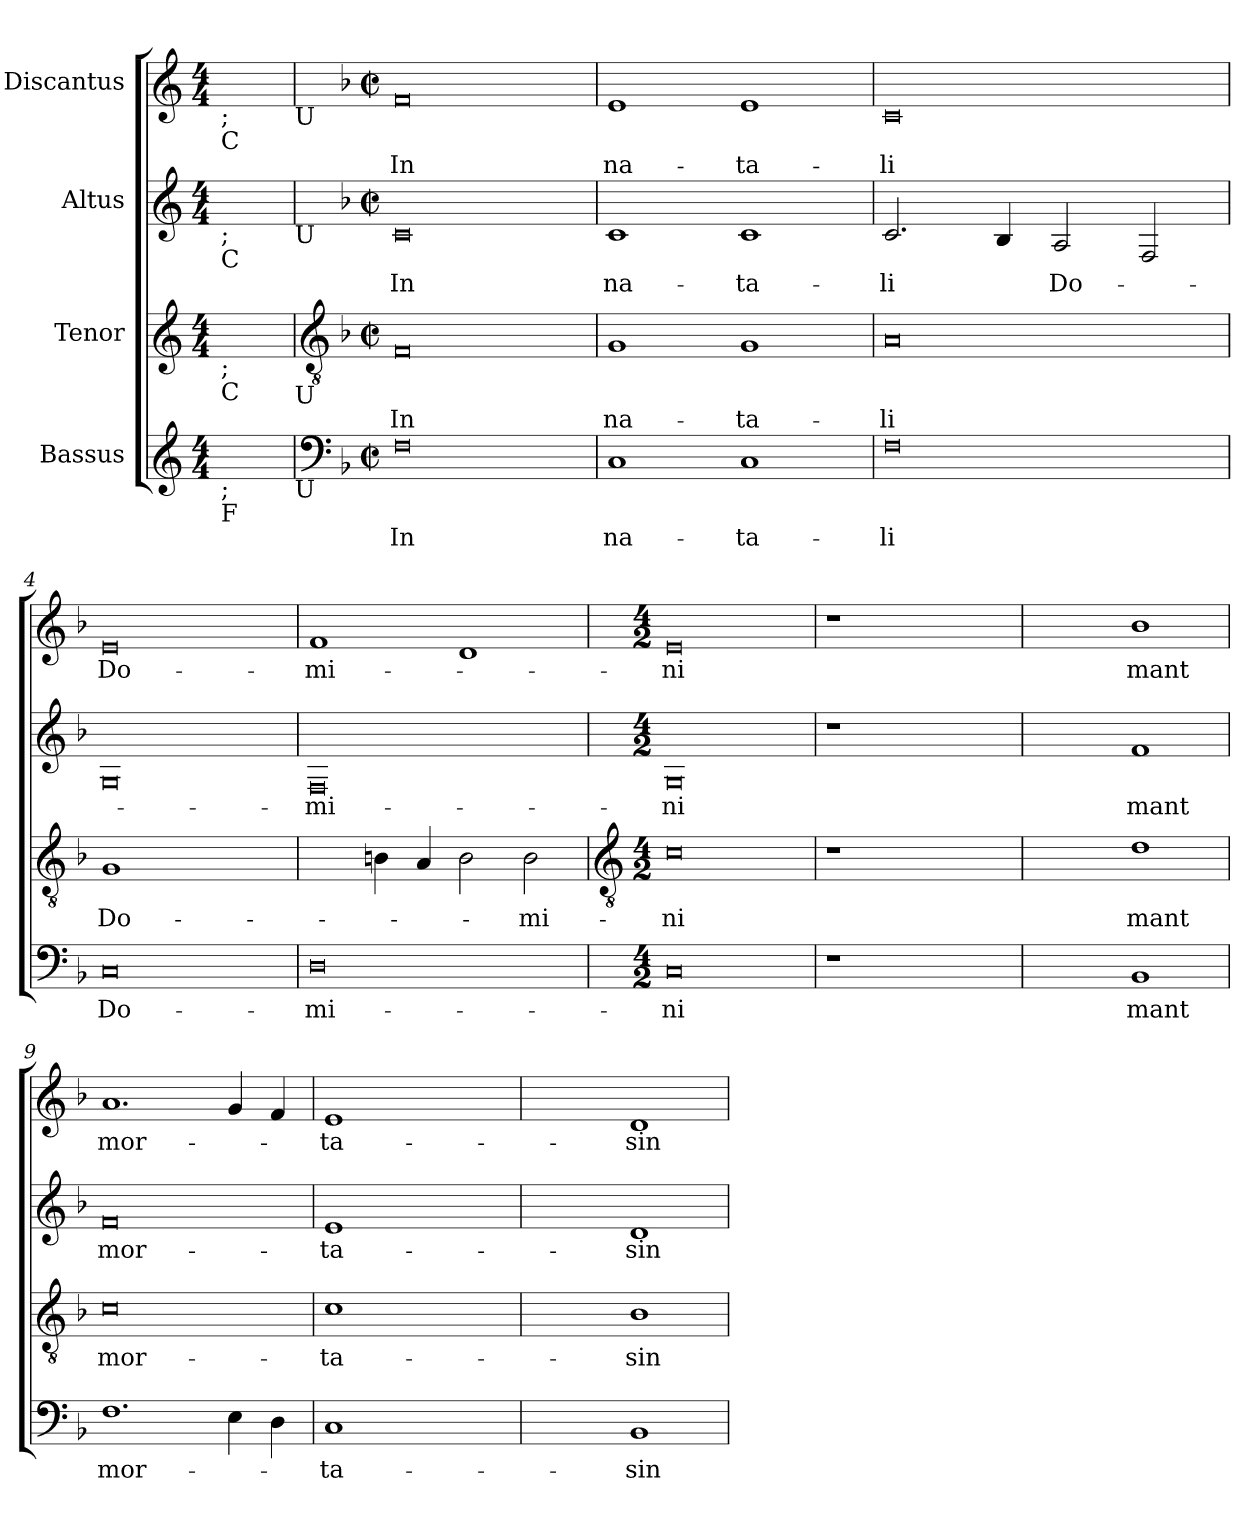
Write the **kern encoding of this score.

**kern	**text	**kern	**text	**kern	**text	**kern	**text
*part4	*part4	*part3	*part3	*part2	*part2	*part1	*part1
*staff4	*staff4	*staff3	*staff3	*staff2	*staff2	*staff1	*staff1
*I"Bassus	*	*I"Tenor	*	*I"Altus	*	*I"Discantus	*
*clefG2	*	*clefG2	*	*clefG2	*	*clefG2	*
*k[]	*	*k[]	*	*k[]	*	*k[]	*
*C:	*	*C:	*	*C:	*	*C:	*
*M4/4	*	*M4/4	*	*M4/4	*	*M4/4	*
=	=	=	=	=	=	=	=
!	!	!	!	!	!	!LO:TX:b:t=;	!
!	!	!	!	!	!	!LO:TX:b:t=C	!
!	!	!	!	!LO:TX:b:t=;	!	!	!
!	!	!	!	!LO:TX:b:t=C	!	!	!
!	!	!LO:TX:b:t=;	!	!	!	!	!
!	!	!LO:TX:b:t=C	!	!	!	!	!
!LO:TX:b:t=;	!	!	!	!	!	!	!
!LO:TX:b:t=F	!	!	!	!	!	!	!
4ryy	.	4ryy	.	4ryy	.	4ryy	.
!	!	!	!	!	!	!LO:TX:b:t=U	!
!	!	!	!	!LO:TX:b:t=U	!	!	!
!	!	!LO:TX:b:t=U	!	!	!	!	!
!LO:TX:b:t=U	!	!	!	!	!	!	!
!!LO:LB:g=z
=1	=1	=1	=1	=1	=1	=1	=1
*clefF4	*	*clefGv2	*	*	*	*	*
*k[b-]	*	*k[b-]	*	*k[b-]	*	*k[b-]	*
*F:	*	*F:	*	*F:	*	*F:	*
*M4/2	*	*M4/2	*	*M4/2	*	*M4/2	*
*met(c|)	*	*met(c|)	*	*met(c|)	*	*met(c|)	*
!	!LO:LY:b	!	!LO:LY:b	!	!LO:LY:b	!	!LO:LY:b
0F	In	0F	In	0c	In	0f	In
=2	=2	=2	=2	=2	=2	=2	=2
!	!LO:LY:b	!	!LO:LY:b	!	!LO:LY:b	!	!LO:LY:b
1C	na-	1G	na-	1c	na-	1e	na-
!	!LO:LY:b	!	!LO:LY:b	!	!LO:LY:b	!	!LO:LY:b
1C	-ta-	1G	-ta-	1c	-ta-	1e	-ta-
=3	=3	=3	=3	=3	=3	=3	=3
!	!LO:LY:b	!	!LO:LY:b	!	!LO:LY:b	!	!LO:LY:b
0F	-li	0A	-li	2.c	-li	0c	-li
.	.	.	.	4B-	.	.	.
!	!	!	!	!	!LO:LY:b	!	!
.	.	.	.	2A	Do-	.	.
.	.	.	.	2F	.	.	.
=4	=4	=4	=4	=4	=4	=4	=4
!	!LO:LY:b	!	!LO:LY:b	!	!	!	!LO:LY:b
0C	Do-	1G	Do-	0G	.	0e	Do-
.	.	[1cyy	.	.	.	.	.
=5	=5	=5	=5	=5	=5	=5	=5
!	!LO:LY:b	!	!	!	!LO:LY:b	!	!LO:LY:b
0D	-mi-	2cyy]	.	0F	-mi-	1f	-mi-
.	.	4B	.	.	.	.	.
.	.	4A	.	.	.	.	.
.	.	2B	.	.	.	1d	.
!	!	!	!LO:LY:b	!	!	!	!
.	.	2B	-mi-	.	.	.	.
!!LO:LB:g=z
=6	=6	=6	=6	=6	=6	=6	=6
*	*	*clefGv2	*	*	*	*	*
*M4/2	*	*M4/2	*	*M4/2	*	*M4/2	*
!	!LO:LY:b	!	!LO:LY:b	!	!LO:LY:b	!	!LO:LY:b
0C	-ni	0c	-ni	0G	-ni	0e	-ni
=7	=7	=7	=7	=7	=7	=7	=7
1r	.	1r	.	1r	.	1r	.
!	!LO:LY:b	!	!LO:LY:b	!	!LO:LY:b	!	!LO:LY:b
[1Fyy	cla-	[1cyy	cla-	[1fyy	cla-	[1ayy	cla-
=8	=8	=8	=8	=8	=8	=8	=8
1Fyy]	.	1cyy]	.	1fyy]	.	1ayy]	.
!	!LO:LY:b	!	!LO:LY:b	!	!LO:LY:b	!	!LO:LY:b
1BB-	-mant	1d	-mant	1f	-mant	1b-	-mant
=9	=9	=9	=9	=9	=9	=9	=9
!	!LO:LY:b	!	!LO:LY:b	!	!LO:LY:b	!	!LO:LY:b
1.F	mor-	0c	mor-	0f	mor-	1.a	mor-
4E	.	.	.	.	.	4g	.
4D	.	.	.	.	.	4f	.
=10	=10	=10	=10	=10	=10	=10	=10
!	!LO:LY:b	!	!LO:LY:b	!	!LO:LY:b	!	!LO:LY:b
1C	-ta-	1c	-ta-	1e	-ta-	1e	-ta-
!	!LO:LY:b	!	!LO:LY:b	!	!LO:LY:b	!	!LO:LY:b
[1Dyy	-les	[1Ayy	-les	[1dyy	-les	[1fyy	-les
=11	=11	=11	=11	=11	=11	=11	=11
1Dyy]	.	1Ayy]	.	1dyy]	.	1fyy]	.
!	!LO:LY:b	!	!LO:LY:b	!	!LO:LY:b	!	!LO:LY:b
1BB-	sin-	1B-	sin-	1d	sin-	1d	sin-
=	=	=	=	=	=	=	=
*-	*-	*-	*-	*-	*-	*-	*-
